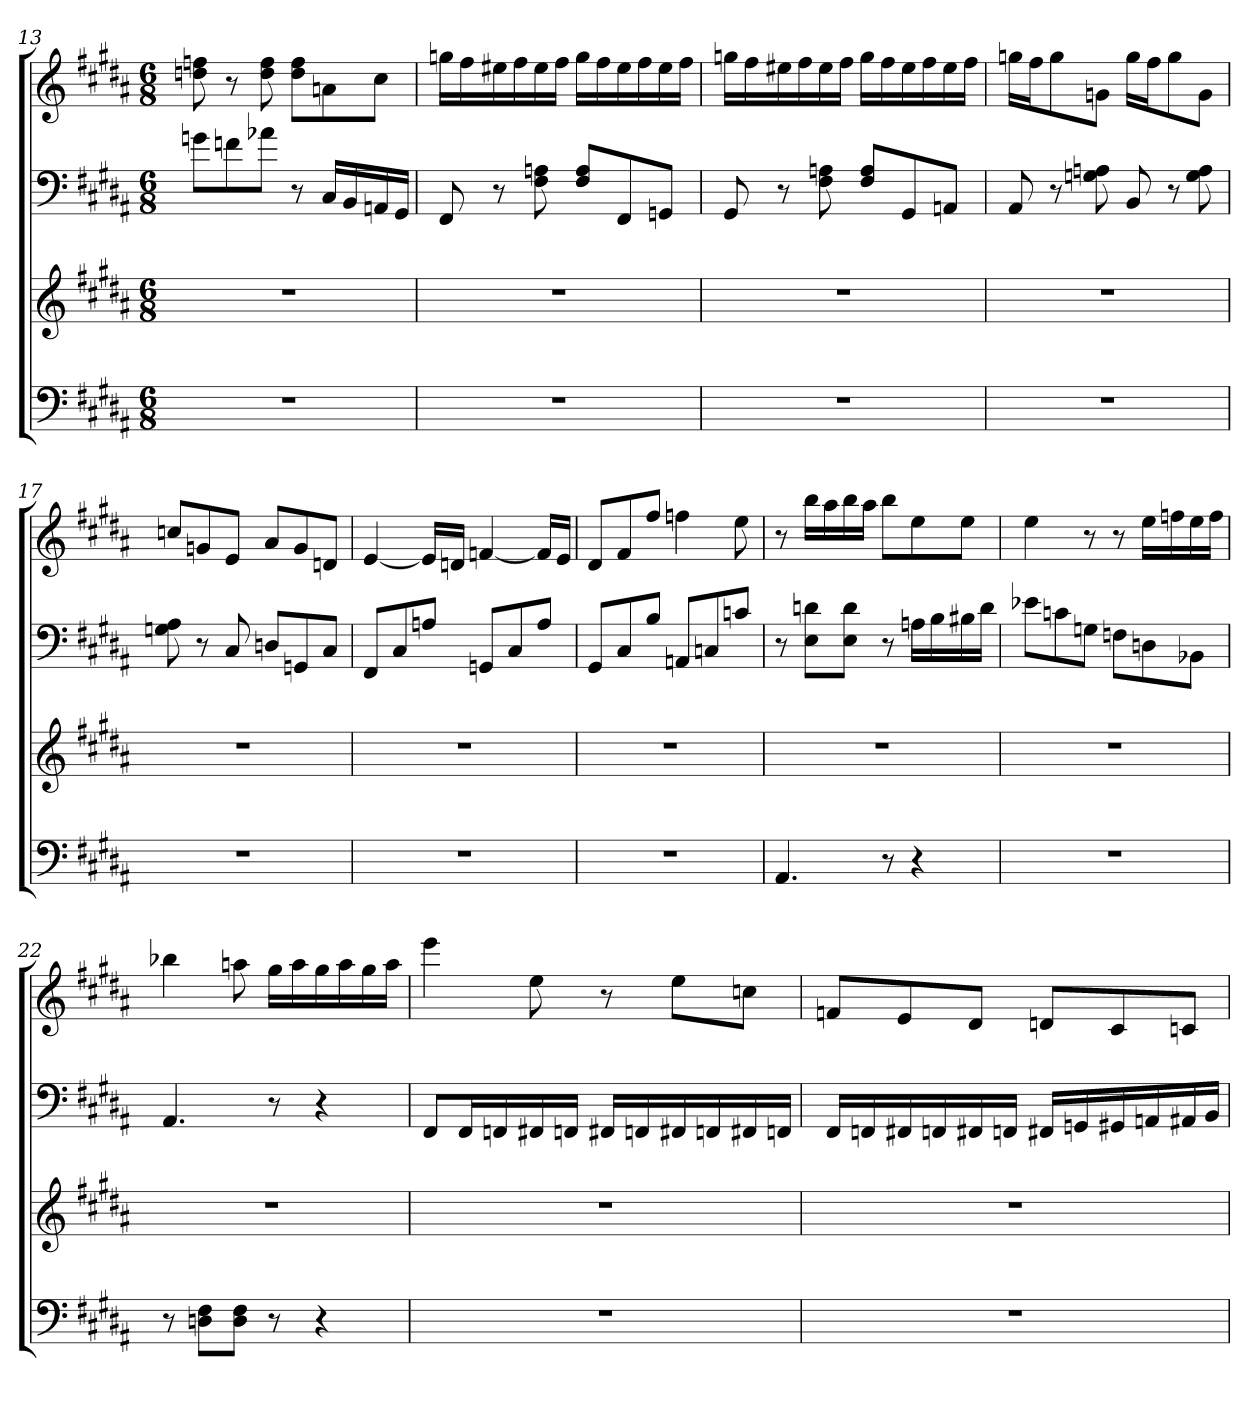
**kern	**kern	**kern	**kern
*part4	*part3	*part2	*part1
*staff4	*staff3	*staff2	*staff1
*clefF4	*clefG2	*clefF4	*clefG2
*k[f#c#g#d#a#]	*k[f#c#g#d#a#]	*k[f#c#g#d#a#]	*k[f#c#g#d#a#]
*B:	*B:	*B:	*B:
*M6/8	*M6/8	*M6/8	*M6/8
=13	=13	=13	=13
2.r	2.r	8gn\L	8ddn\ 8ffn\
.	.	8fn\	8r
.	.	8a-X\J	8dd\ 8ff\
.	.	8r	8dd\ 8ff\L
.	.	16C#/LL	8an\
.	.	16BB/	.
.	.	16AAn/	8cc#\J
.	.	16GG#/JJ	.
=14	=14	=14	=14
2.r	2.r	8FF#/	16ggn\LL
.	.	.	16ff#\
.	.	8r	16ee#X\
.	.	.	16ff#\
.	.	8F#\ 8An\	16ee#\
.	.	.	16ff#\JJ
.	.	8F#/ 8A/L	16gg\LL
.	.	.	16ff#\
.	.	8FF#/	16ee#\
.	.	.	16ff#\
.	.	8GGn/J	16ee#\
.	.	.	16ff#\JJ
=15	=15	=15	=15
2.r	2.r	8GG#/	16ggn\LL
.	.	.	16ff#\
.	.	8r	16ee#X\
.	.	.	16ff#\
.	.	8F#\ 8An\	16ee#\
.	.	.	16ff#\JJ
.	.	8F#/ 8A/L	16gg\LL
.	.	.	16ff#\
.	.	8GG#/	16ee#\
.	.	.	16ff#\
.	.	8AAn/J	16ee#\
.	.	.	16ff#\JJ
=16	=16	=16	=16
2.r	2.r	8AA#/	16ggn\LL
.	.	.	16ff#\J
.	.	8r	8gg\
.	.	8Gn\ 8An\	8gn\J
.	.	8BB/	16gg\LL
.	.	.	16ff#\J
.	.	8r	8gg\
.	.	8G\ 8A\	8g\J
=17	=17	=17	=17
2.r	2.r	8Gn\ 8A#\	8ccn/L
.	.	8r	8gn/
.	.	8C#/	8e/J
.	.	8Dn/L	8a#/L
.	.	8GGn/	8g/
.	.	8C#/J	8dn/J
=18	=18	=18	=18
2.r	2.r	8FF#/L	[4e/
.	.	8C#/	.
.	.	8An/J	16e/LL]
.	.	.	16dn/JJ
.	.	8GGn/L	[4fn/
.	.	8C#/	.
.	.	8A/J	16f/LL]
.	.	.	16e/JJ
=19	=19	=19	=19
2.r	2.r	8GG#/L	8d#/L
.	.	8C#/	8f#/
.	.	8B/J	8ff#/J
.	.	8AAn/L	4ffn\
.	.	8Cn/	.
.	.	8cn/J	8ee\
=20	=20	=20	=20
4.AA#/	2.r	8r	8r
.	.	8E\ 8dn\L	16bb\LL
.	.	.	16aa#\
.	.	8E\ 8d\J	16bb\
.	.	.	16aa#\JJ
8r	.	8r	8bb\L
4r	.	16An\LL	8ee\
.	.	16B\	.
.	.	16B#X\	8ee\J
.	.	16d\JJ	.
=21	=21	=21	=21
2.r	2.r	8e-X\L	4ee\
.	.	8cn\	.
.	.	8Gn\J	8r
.	.	8Fn\L	8r
.	.	8Dn\	16ee\LL
.	.	.	16ffn\
.	.	8BB-X\J	16ee\
.	.	.	16ff\JJ
=22	=22	=22	=22
8r	2.r	4.AA#/	4bb-X\
8Dn\ 8F#\L	.	.	.
8D\ 8F#\J	.	.	8aan\
8r	.	8r	16gg#\LL
.	.	.	16aa\
4r	.	4r	16gg#\
.	.	.	16aa\
.	.	.	16gg#\
.	.	.	16aa\JJ
=23	=23	=23	=23
2.r	2.r	8FF#/L	4eee\
.	.	16FF#/L	.
.	.	16FFn/	.
.	.	16FF#X/	8ee\
.	.	16FFn/JJ	.
.	.	16FF#X/LL	8r
.	.	16FFn/	.
.	.	16FF#X/	8ee\L
.	.	16FFn/	.
.	.	16FF#X/	8ccn\J
.	.	16FFn/JJ	.
=24	=24	=24	=24
2.r	2.r	16FF#/LL	8fn/L
.	.	16FFn/	.
.	.	16FF#X/	8e/
.	.	16FFn/	.
.	.	16FF#X/	8d#/J
.	.	16FFn/JJ	.
.	.	16FF#X/LL	8dn/L
.	.	16GGn/	.
.	.	16GG#X/	8c#/
.	.	16AAn/	.
.	.	16AA#X/	8cn/J
.	.	16BB/JJ	.
=	=	=	=
*-	*-	*-	*-
